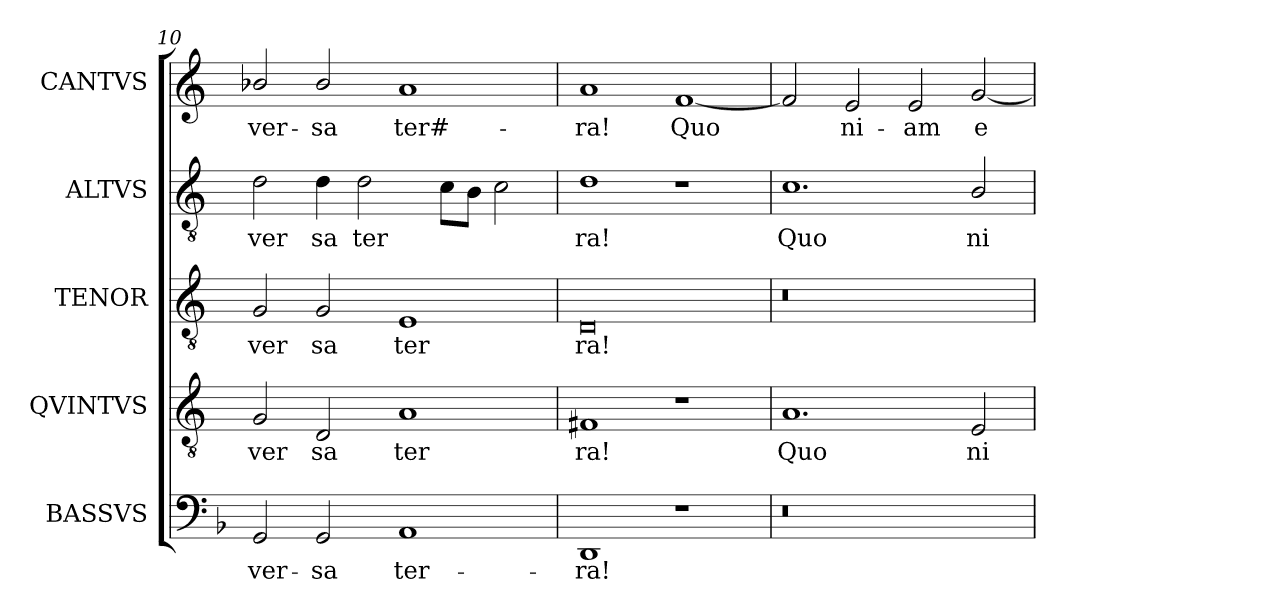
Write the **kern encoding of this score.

**kern	**text	**kern	**text	**kern	**text	**kern	**text	**kern	**text
*part5	*part5	*part4	*part4	*part3	*part3	*part2	*part2	*part1	*part1
*staff5	*staff5	*staff4	*staff4	*staff3	*staff3	*staff2	*staff2	*staff1	*staff1
*I"BASSVS	*	*I"QVINTVS	*	*I"TENOR	*	*I"ALTVS	*	*I"CANTVS	*
*clefF4	*	*clefGv2	*	*clefGv2	*	*clefGv2	*	*clefG2	*
*	*	*ITrd-3c-5	*	*ITrd-3c-5	*	*ITrd-3c-5	*	*ITrd-3c-5	*
*k[b-]	*	*k[b-]	*	*k[b-]	*	*k[b-]	*	*k[b-]	*
*F:	*	*F:	*	*F:	*	*F:	*	*F:	*
=10	=10	=10	=10	=10	=10	=10	=10	=10	=10
!	!LO:LY:b:cj	!	!LO:LY:b:cj	!	!LO:LY:b:cj	!	!LO:LY:b:cj	!	!LO:LY:a:cj
2GG/	-ver-	2c/	ver	2c/	ver	2g\	ver	2ee-X/	-ver-
!	!LO:LY:b:cj	!	!LO:LY:b:cj	!	!LO:LY:b:cj	!	!LO:LY:b:cj	!	!LO:LY:a:cj
2GG/	-sa	2G/	sa	2c/	sa	4g\	sa	2ee-/	-sa
!	!	!	!	!	!	!	!LO:LY:b:cj	!	!
.	.	.	.	.	.	2g\	ter	.	.
!	!LO:LY:b:cj	!	!LO:LY:b:cj	!	!LO:LY:b:cj	!	!	!	!LO:LY:a:cj
1AA	ter-	1d	ter	1A	ter	.	.	1dd	ter#-
!	!	!	!	!	!	!	!LO:LY:b:cj	!	!
.	.	.	.	.	.	8f\L	.	.	.
!	!	!	!	!	!	!	!LO:LY:b:cj	!	!
.	.	.	.	.	.	8e\J	.	.	.
!	!	!	!	!	!	!	!LO:LY:b:cj	!	!
.	.	.	.	.	.	2f\	.	.	.
=11	=11	=11	=11	=11	=11	=11	=11	=11	=11
!	!LO:LY:b:cj	!	!LO:LY:b:cj	!	!LO:LY:b:cj	!	!LO:LY:b:cj	!	!LO:LY:a:cj
1DD	-ra!	1Bn	ra!	0G	ra!	1g	ra!	1dd	-ra!
!	!	!	!	!	!	!	!	!	!LO:LY:a:cj
1r	.	1r	.	.	.	1r	.	[<1b-	Quo-
=12	=12	=12	=12	=12	=12	=12	=12	=12	=12
!	!	!	!LO:LY:b:cj	!	!	!	!LO:LY:b:cj	!	!LO:LY:a:cj
0r	.	1.d	Quo	0r	.	1.f	Quo	2b-/]	--
!	!	!	!	!	!	!	!	!	!LO:LY:a:cj
.	.	.	.	.	.	.	.	2a/	-ni-
!	!	!	!	!	!	!	!	!	!LO:LY:a:cj
.	.	.	.	.	.	.	.	2a/	-am
!	!	!	!LO:LY:b:cj	!	!	!	!LO:LY:b:cj	!	!LO:LY:a:cj
.	.	2A/	ni	.	.	2e/	ni	[<2cc/	e-
=	=	=	=	=	=	=	=	=	=
*-	*-	*-	*-	*-	*-	*-	*-	*-	*-
